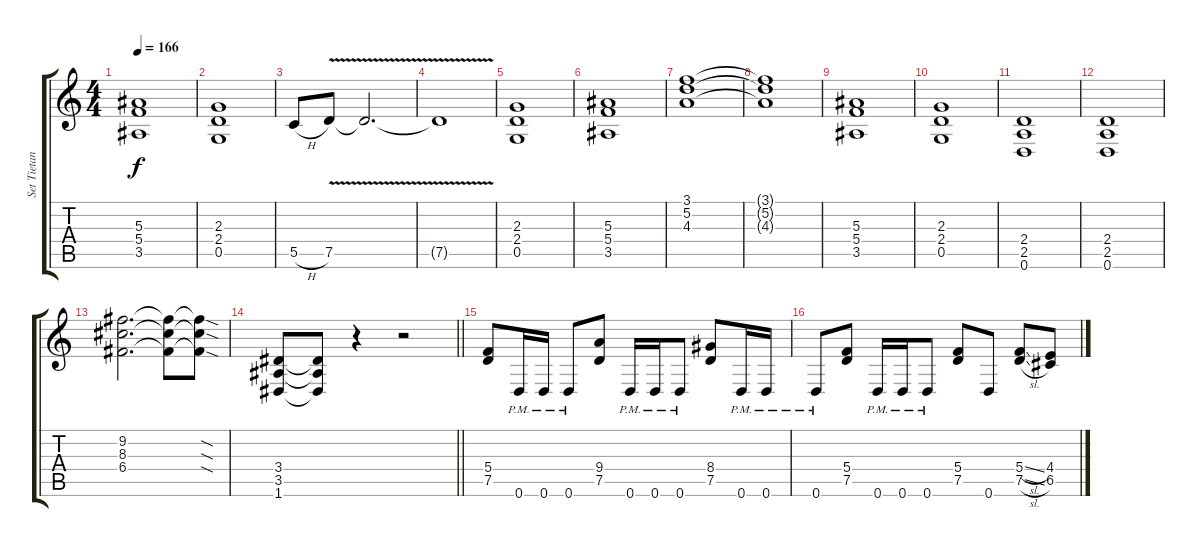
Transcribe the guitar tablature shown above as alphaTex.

\track ("Set Tietan" "Set Tietan") {instrument distortionguitar}
\staff {score tabs}
\tuning (D4 A3 F3 C3 G2 D2) {hide}
\ts (4 4)
\tempo 166
\clef g2
\ks c
(5.3 5.4 3.5).1{dy f} |
(2.3 2.4 0.5).1 |
5.5{h}.8 7.5{v}.8 7.5{v t}.2{d} |
7.5{t}.1 |
(2.3 2.4 0.5).1 |
(5.3 5.4 3.5).1 |
(3.1 5.2 4.3).1 |
(3.1{t} 5.2{t} 4.3{t}).1 |
(5.3 5.4 3.5).1 |
(2.3 2.4 0.5).1 |
(2.4 2.5 0.6).1 |
(2.4 2.5 0.6).1 |
(9.2 8.3 6.4).2{d} (9.2{t} 8.3{t} 6.4{t}).8 (9.2{sod t} 8.3{sod t} 6.4{sod t}).8 |
\barLineRight lightlight
(3.4 3.5 1.6).8 (3.4{t} 3.5{t} 1.6{t}).8 r.4 r.2 |
(5.4 7.5).8 0.6{pm}.16 0.6{pm}.16 0.6{pm}.8 (9.4 7.5).8 0.6{pm}.16 0.6{pm}.16 0.6{pm}.8 (8.4 7.5).8 0.6{pm}.16 0.6{pm}.16 |
0.6{pm}.8 (5.4 7.5).8 0.6{pm}.16 0.6{pm}.16 0.6{pm}.8 (5.4 7.5).8 0.6.8 (5.4{sl} 7.5{sl}).8 (4.4 6.5).8
